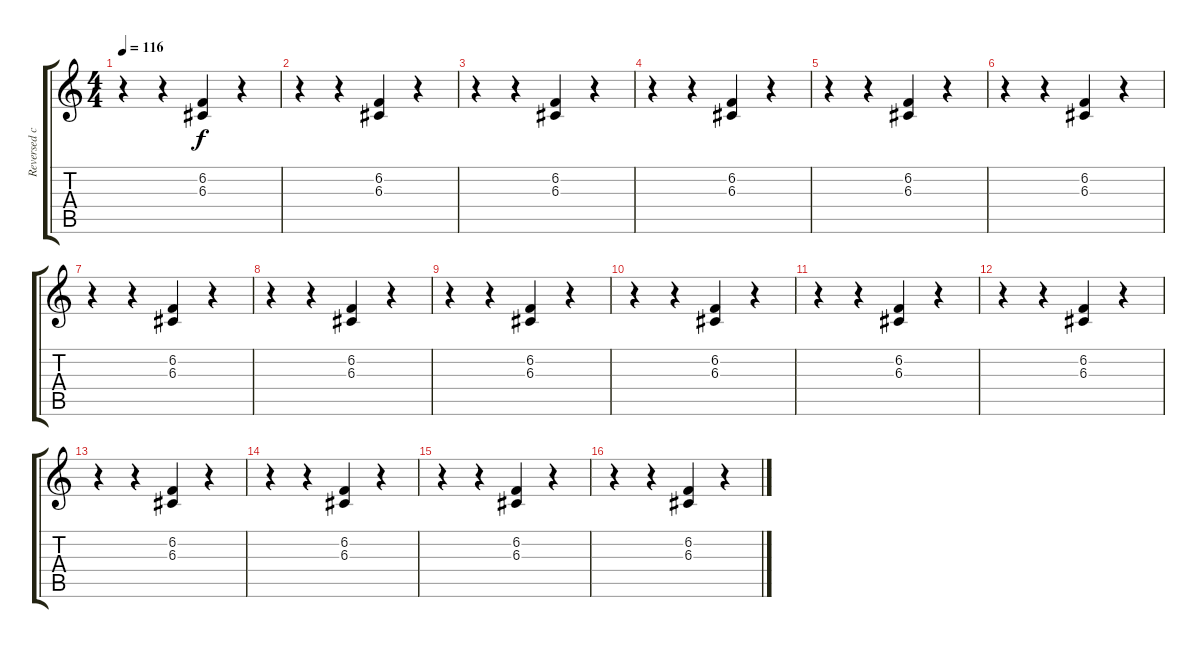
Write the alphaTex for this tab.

\track ("Reversed cymbal" "Reversed c") {instrument reversecymbal}
\staff {score tabs}
\tuning (E4 B3 G3 D3 A2 E2) {hide}
\ts (4 4)
\tempo 116
\clef g2
\ks c
r.4{dy f instrument reversecymbal} r.4 (6.2 6.3).4 r.4 |
r.4 r.4 (6.2 6.3).4 r.4 |
r.4 r.4 (6.2 6.3).4 r.4 |
r.4 r.4 (6.2 6.3).4 r.4 |
r.4 r.4 (6.2 6.3).4 r.4 |
r.4 r.4 (6.2 6.3).4 r.4 |
r.4 r.4 (6.2 6.3).4 r.4 |
r.4 r.4 (6.2 6.3).4 r.4 |
r.4 r.4 (6.2 6.3).4 r.4 |
r.4 r.4 (6.2 6.3).4 r.4 |
r.4 r.4 (6.2 6.3).4 r.4 |
r.4 r.4 (6.2 6.3).4 r.4 |
r.4 r.4 (6.2 6.3).4 r.4 |
r.4 r.4 (6.2 6.3).4 r.4 |
r.4 r.4 (6.2 6.3).4 r.4 |
r.4 r.4 (6.2 6.3).4 r.4
